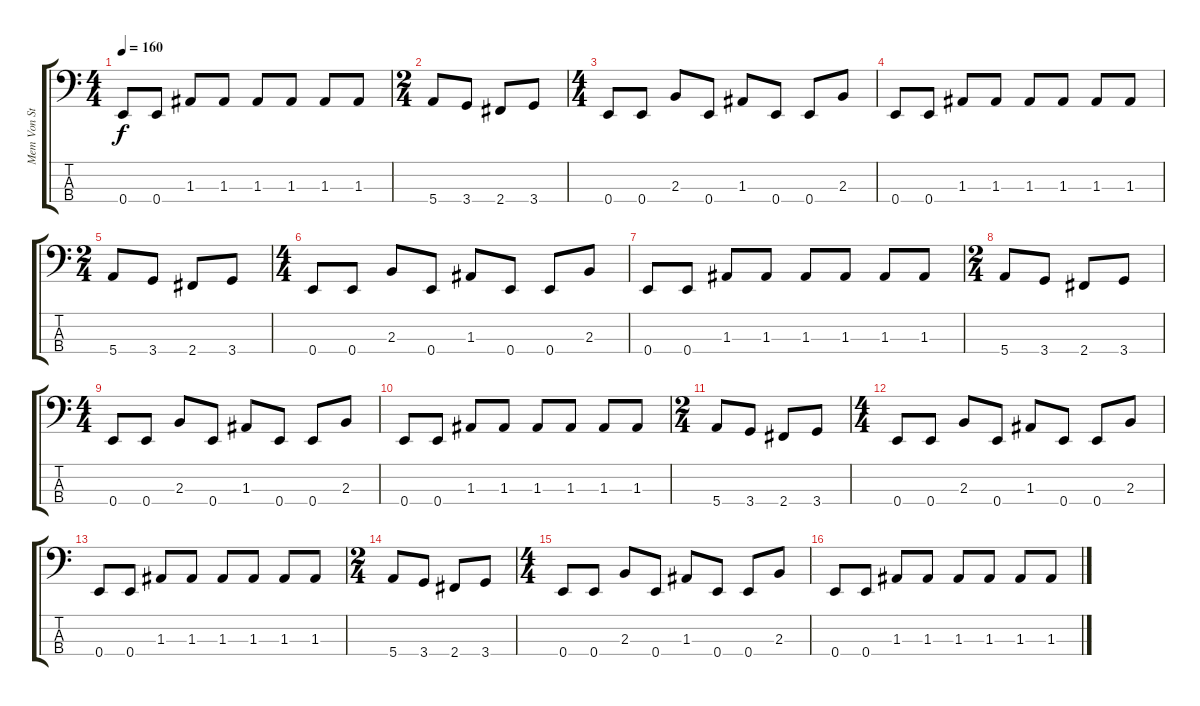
\track ("Mem Von Stein (Bass)" "Mem Von St") {instrument electricbasspick}
\staff {score tabs}
\tuning (G2 D2 A1 E1) {hide}
\ts (4 4)
\tempo 160
\clef f4
\ks c
0.4.8{dy f} 0.4.8 1.3.8 1.3.8 1.3.8 1.3.8 1.3.8 1.3.8 |
\ts (2 4)
5.4.8 3.4.8 2.4.8 3.4.8 |
\ts (4 4)
0.4.8 0.4.8 2.3.8 0.4.8 1.3.8 0.4.8 0.4.8 2.3.8 |
0.4.8 0.4.8 1.3.8 1.3.8 1.3.8 1.3.8 1.3.8 1.3.8 |
\ts (2 4)
5.4.8 3.4.8 2.4.8 3.4.8 |
\ts (4 4)
0.4.8 0.4.8 2.3.8 0.4.8 1.3.8 0.4.8 0.4.8 2.3.8 |
0.4.8 0.4.8 1.3.8 1.3.8 1.3.8 1.3.8 1.3.8 1.3.8 |
\ts (2 4)
5.4.8 3.4.8 2.4.8 3.4.8 |
\ts (4 4)
0.4.8 0.4.8 2.3.8 0.4.8 1.3.8 0.4.8 0.4.8 2.3.8 |
0.4.8 0.4.8 1.3.8 1.3.8 1.3.8 1.3.8 1.3.8 1.3.8 |
\ts (2 4)
5.4.8 3.4.8 2.4.8 3.4.8 |
\ts (4 4)
0.4.8 0.4.8 2.3.8 0.4.8 1.3.8 0.4.8 0.4.8 2.3.8 |
0.4.8 0.4.8 1.3.8 1.3.8 1.3.8 1.3.8 1.3.8 1.3.8 |
\ts (2 4)
5.4.8 3.4.8 2.4.8 3.4.8 |
\ts (4 4)
0.4.8 0.4.8 2.3.8 0.4.8 1.3.8 0.4.8 0.4.8 2.3.8 |
0.4.8 0.4.8 1.3.8 1.3.8 1.3.8 1.3.8 1.3.8 1.3.8
